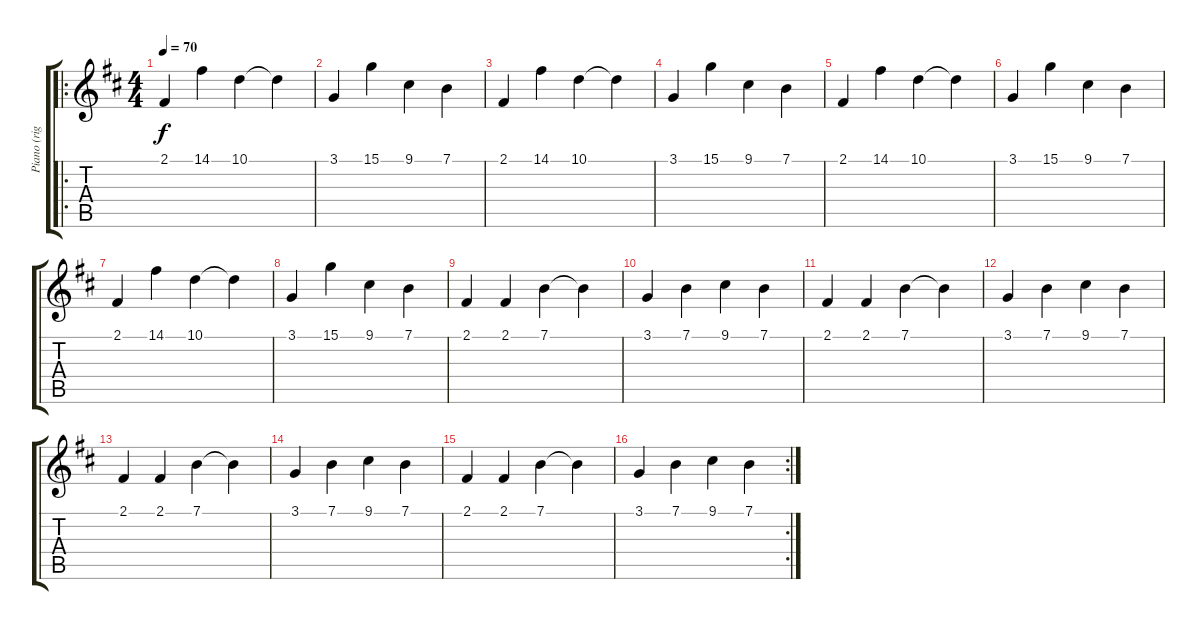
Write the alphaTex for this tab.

\track ("Piano (right hand)" "Piano (rig") {instrument brightacousticpiano}
\staff {score tabs}
\tuning (E4 B3 G3 D3 A2 E2) {hide}
\ro
\ts (4 4)
\tempo 70
\clef g2
\ks d
2.1.4{dy f instrument brightacousticpiano} 14.1.4 10.1.4 10.1{t}.4 |
3.1.4 15.1.4 9.1.4 7.1.4 |
2.1.4 14.1.4 10.1.4 10.1{t}.4 |
3.1.4 15.1.4 9.1.4 7.1.4 |
2.1.4 14.1.4 10.1.4 10.1{t}.4 |
3.1.4 15.1.4 9.1.4 7.1.4 |
2.1.4 14.1.4 10.1.4 10.1{t}.4 |
3.1.4 15.1.4 9.1.4 7.1.4 |
2.1.4 2.1.4 7.1.4 7.1{t}.4 |
3.1.4 7.1.4 9.1.4 7.1.4 |
2.1.4 2.1.4 7.1.4 7.1{t}.4 |
3.1.4 7.1.4 9.1.4 7.1.4 |
2.1.4 2.1.4 7.1.4 7.1{t}.4 |
3.1.4 7.1.4 9.1.4 7.1.4 |
2.1.4 2.1.4 7.1.4 7.1{t}.4 |
\rc 2
3.1.4 7.1.4 9.1.4 7.1.4
